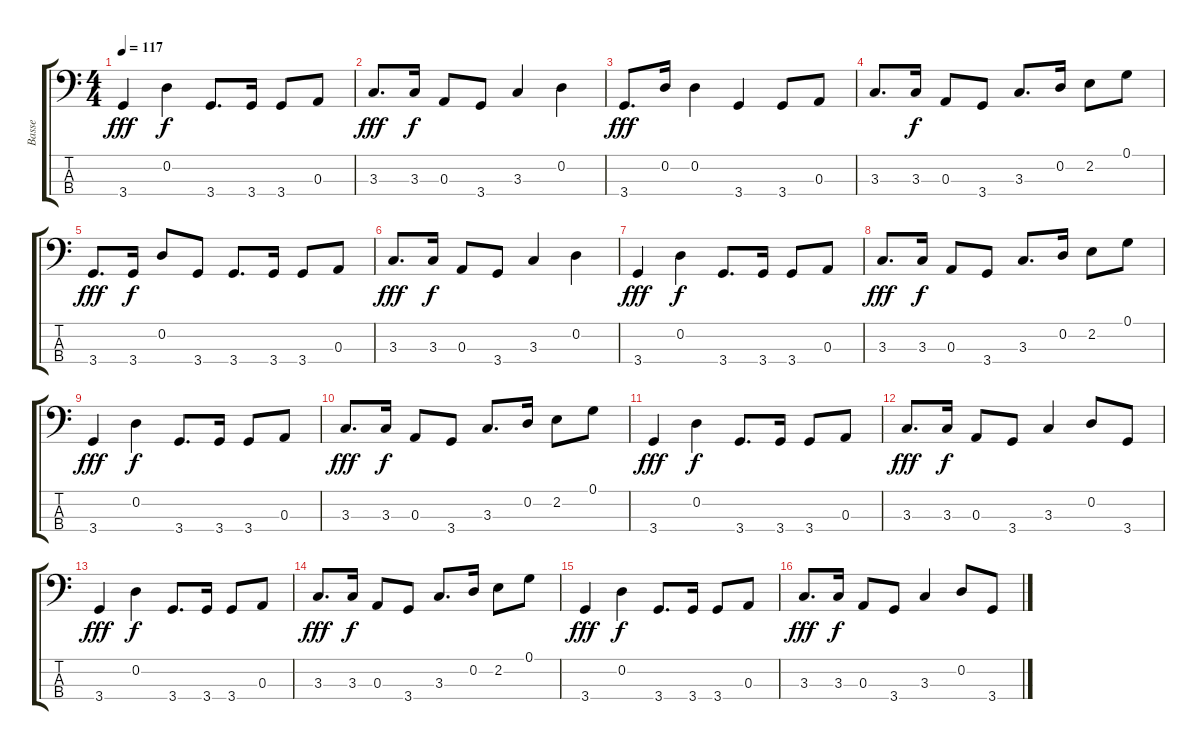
\track ("Basse" "Basse") {instrument fretlessbass}
\staff {score tabs}
\tuning (G2 D2 A1 E1) {hide}
\ts (4 4)
\tempo 117
\clef f4
\ks c
3.4.4{dy fff} 0.2.4{dy f} 3.4.8{d} 3.4.16 3.4.8 0.3.8 |
3.3.8{d dy fff} 3.3.16{dy f} 0.3.8 3.4.8 3.3.4 0.2.4 |
3.4.8{d dy fff} 0.2.16 0.2.4 3.4.4 3.4.8 0.3.8 |
3.3.8{d} 3.3.16{dy f} 0.3.8 3.4.8 3.3.8{d} 0.2.16 2.2.8 0.1.8 |
3.4.8{d dy fff} 3.4.16{dy f} 0.2.8 3.4.8 3.4.8{d} 3.4.16 3.4.8 0.3.8 |
3.3.8{d dy fff} 3.3.16{dy f} 0.3.8 3.4.8 3.3.4 0.2.4 |
3.4.4{dy fff} 0.2.4{dy f} 3.4.8{d} 3.4.16 3.4.8 0.3.8 |
3.3.8{d dy fff} 3.3.16{dy f} 0.3.8 3.4.8 3.3.8{d} 0.2.16 2.2.8 0.1.8 |
3.4.4{dy fff} 0.2.4{dy f} 3.4.8{d} 3.4.16 3.4.8 0.3.8 |
3.3.8{d dy fff} 3.3.16{dy f} 0.3.8 3.4.8 3.3.8{d} 0.2.16 2.2.8 0.1.8 |
3.4.4{dy fff} 0.2.4{dy f} 3.4.8{d} 3.4.16 3.4.8 0.3.8 |
3.3.8{d dy fff} 3.3.16{dy f} 0.3.8 3.4.8 3.3.4 0.2.8 3.4.8 |
3.4.4{dy fff} 0.2.4{dy f} 3.4.8{d} 3.4.16 3.4.8 0.3.8 |
3.3.8{d dy fff} 3.3.16{dy f} 0.3.8 3.4.8 3.3.8{d} 0.2.16 2.2.8 0.1.8 |
3.4.4{dy fff} 0.2.4{dy f} 3.4.8{d} 3.4.16 3.4.8 0.3.8 |
3.3.8{d dy fff} 3.3.16{dy f} 0.3.8 3.4.8 3.3.4 0.2.8 3.4.8
